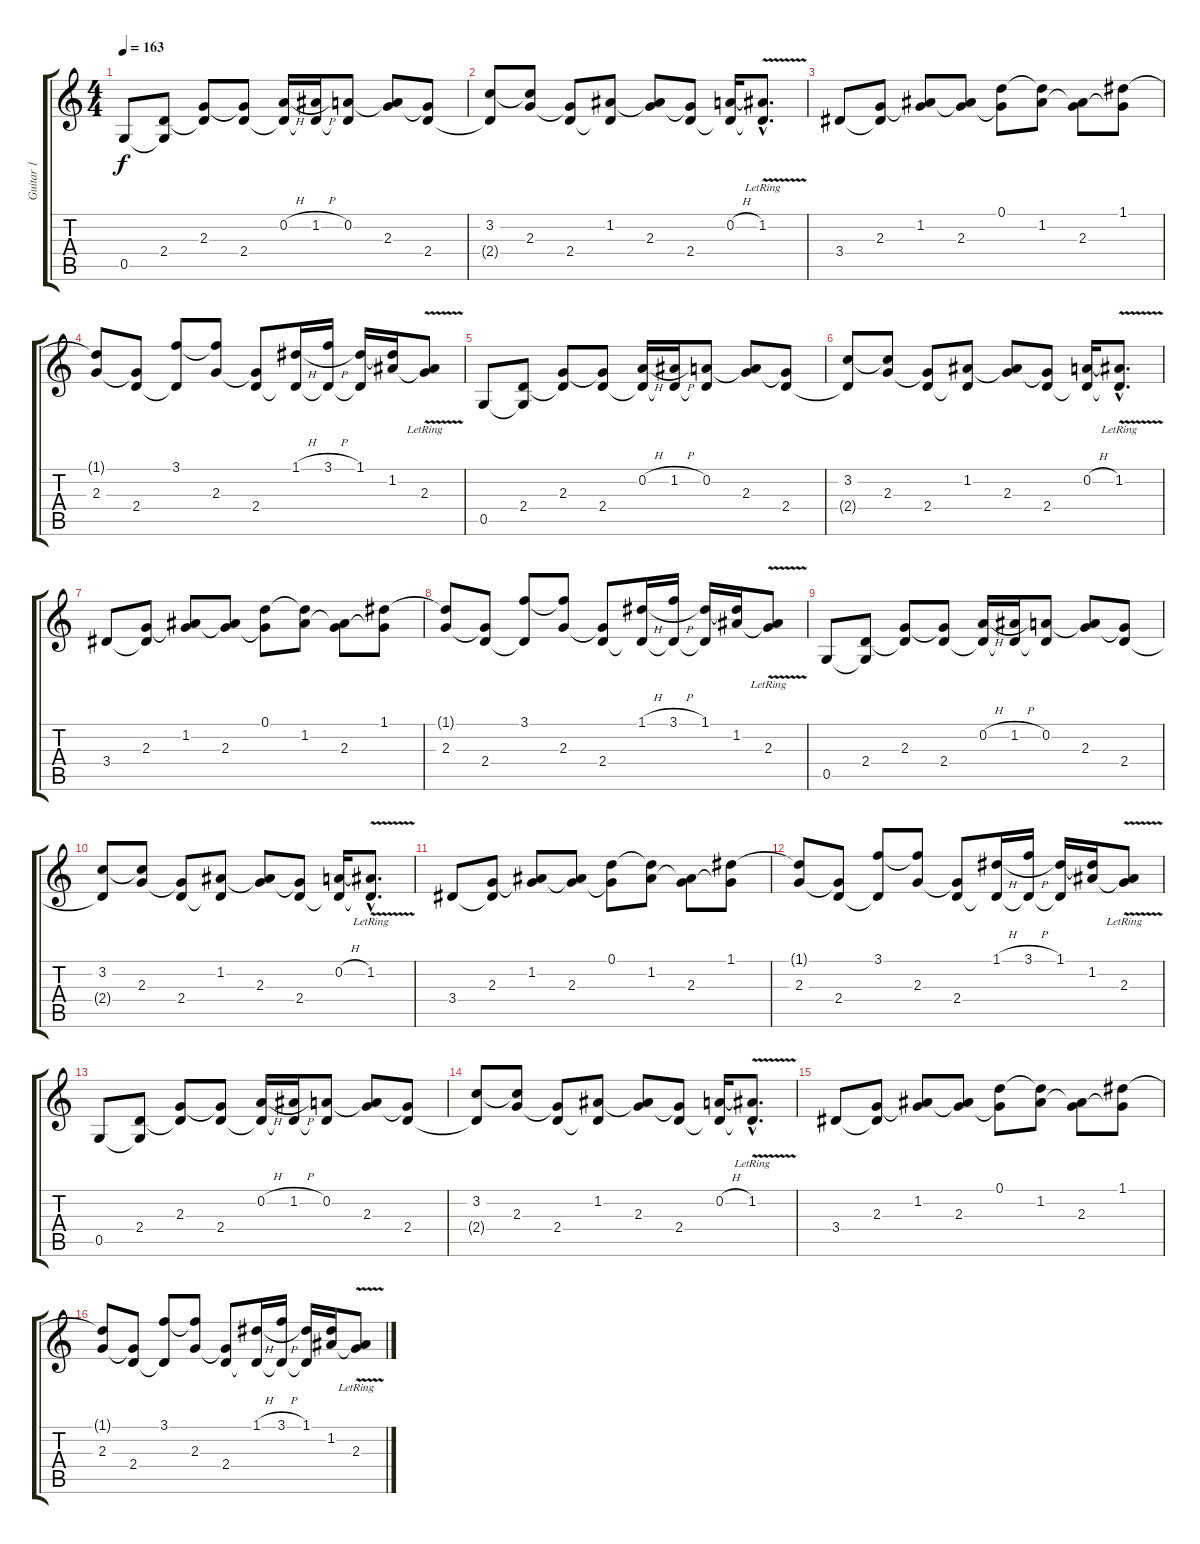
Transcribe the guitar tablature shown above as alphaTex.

\track ("Guitar 1" "Guitar 1") {instrument distortionguitar}
\staff {score tabs}
\tuning (D4 A3 F3 C3 G2 C2) {hide}
\ts (4 4)
\tempo 163
\clef g2
\ks c
0.5.8{dy f instrument electricguitarjazz} (2.4 0.5{t}).8 (2.3 2.4{t}).8 (2.3{t} 2.4).8 (0.2{h} 2.4{t}).16 (1.2{h} 2.4{t}).16 (0.2 2.4{t}).8 (0.2{t} 2.3).8 (2.3{t} 2.4).8 |
(3.2 2.4{t}).8 (3.2{t} 2.3).8 (2.3{t} 2.4).8 (1.2 2.4{t}).8 (1.2{t} 2.3).8 (2.3{t} 2.4).8 (0.2{h} 2.4{t}).16 (1.2{v hac lr} 2.4{hac t}).8{d} |
3.4.8 (2.3 3.4{t}).8 (1.2 2.3{t}).8 (1.2{t} 2.3).8 (0.1 2.3{t}).8 (0.1{t} 1.2).8 (1.2{t} 2.3).8 (1.1 2.3{t}).8 |
(1.1{t} 2.3).8 (2.3{t} 2.4).8 (3.1 2.4{t}).8 (3.1{t} 2.3).8 (2.3{t} 2.4).8 (1.1{h} 2.4{t}).16 (3.1{h} 2.4{t}).16 (1.1 2.4{t}).16 (1.1{t} 1.2).16 (1.2{t} 2.3{v lr}).8 |
0.5.8 (2.4 0.5{t}).8 (2.3 2.4{t}).8 (2.3{t} 2.4).8 (0.2{h} 2.4{t}).16 (1.2{h} 2.4{t}).16 (0.2 2.4{t}).8 (0.2{t} 2.3).8 (2.3{t} 2.4).8 |
(3.2 2.4{t}).8 (3.2{t} 2.3).8 (2.3{t} 2.4).8 (1.2 2.4{t}).8 (1.2{t} 2.3).8 (2.3{t} 2.4).8 (0.2{h} 2.4{t}).16 (1.2{v hac lr} 2.4{hac t}).8{d} |
3.4.8 (2.3 3.4{t}).8 (1.2 2.3{t}).8 (1.2{t} 2.3).8 (0.1 2.3{t}).8 (0.1{t} 1.2).8 (1.2{t} 2.3).8 (1.1 2.3{t}).8 |
(1.1{t} 2.3).8 (2.3{t} 2.4).8 (3.1 2.4{t}).8 (3.1{t} 2.3).8 (2.3{t} 2.4).8 (1.1{h} 2.4{t}).16 (3.1{h} 2.4{t}).16 (1.1 2.4{t}).16 (1.1{t} 1.2).16 (1.2{t} 2.3{v lr}).8 |
0.5.8 (2.4 0.5{t}).8 (2.3 2.4{t}).8 (2.3{t} 2.4).8 (0.2{h} 2.4{t}).16 (1.2{h} 2.4{t}).16 (0.2 2.4{t}).8 (0.2{t} 2.3).8 (2.3{t} 2.4).8 |
(3.2 2.4{t}).8 (3.2{t} 2.3).8 (2.3{t} 2.4).8 (1.2 2.4{t}).8 (1.2{t} 2.3).8 (2.3{t} 2.4).8 (0.2{h} 2.4{t}).16 (1.2{v hac lr} 2.4{hac t}).8{d} |
3.4.8 (2.3 3.4{t}).8 (1.2 2.3{t}).8 (1.2{t} 2.3).8 (0.1 2.3{t}).8 (0.1{t} 1.2).8 (1.2{t} 2.3).8 (1.1 2.3{t}).8 |
(1.1{t} 2.3).8 (2.3{t} 2.4).8 (3.1 2.4{t}).8 (3.1{t} 2.3).8 (2.3{t} 2.4).8 (1.1{h} 2.4{t}).16 (3.1{h} 2.4{t}).16 (1.1 2.4{t}).16 (1.1{t} 1.2).16 (1.2{t} 2.3{v lr}).8 |
0.5.8 (2.4 0.5{t}).8 (2.3 2.4{t}).8 (2.3{t} 2.4).8 (0.2{h} 2.4{t}).16 (1.2{h} 2.4{t}).16 (0.2 2.4{t}).8 (0.2{t} 2.3).8 (2.3{t} 2.4).8 |
(3.2 2.4{t}).8 (3.2{t} 2.3).8 (2.3{t} 2.4).8 (1.2 2.4{t}).8 (1.2{t} 2.3).8 (2.3{t} 2.4).8 (0.2{h} 2.4{t}).16 (1.2{v hac lr} 2.4{hac t}).8{d} |
3.4.8 (2.3 3.4{t}).8 (1.2 2.3{t}).8 (1.2{t} 2.3).8 (0.1 2.3{t}).8 (0.1{t} 1.2).8 (1.2{t} 2.3).8 (1.1 2.3{t}).8 |
(1.1{t} 2.3).8 (2.3{t} 2.4).8 (3.1 2.4{t}).8 (3.1{t} 2.3).8 (2.3{t} 2.4).8 (1.1{h} 2.4{t}).16 (3.1{h} 2.4{t}).16 (1.1 2.4{t}).16 (1.1{t} 1.2).16 (1.2{t} 2.3{v lr}).8
